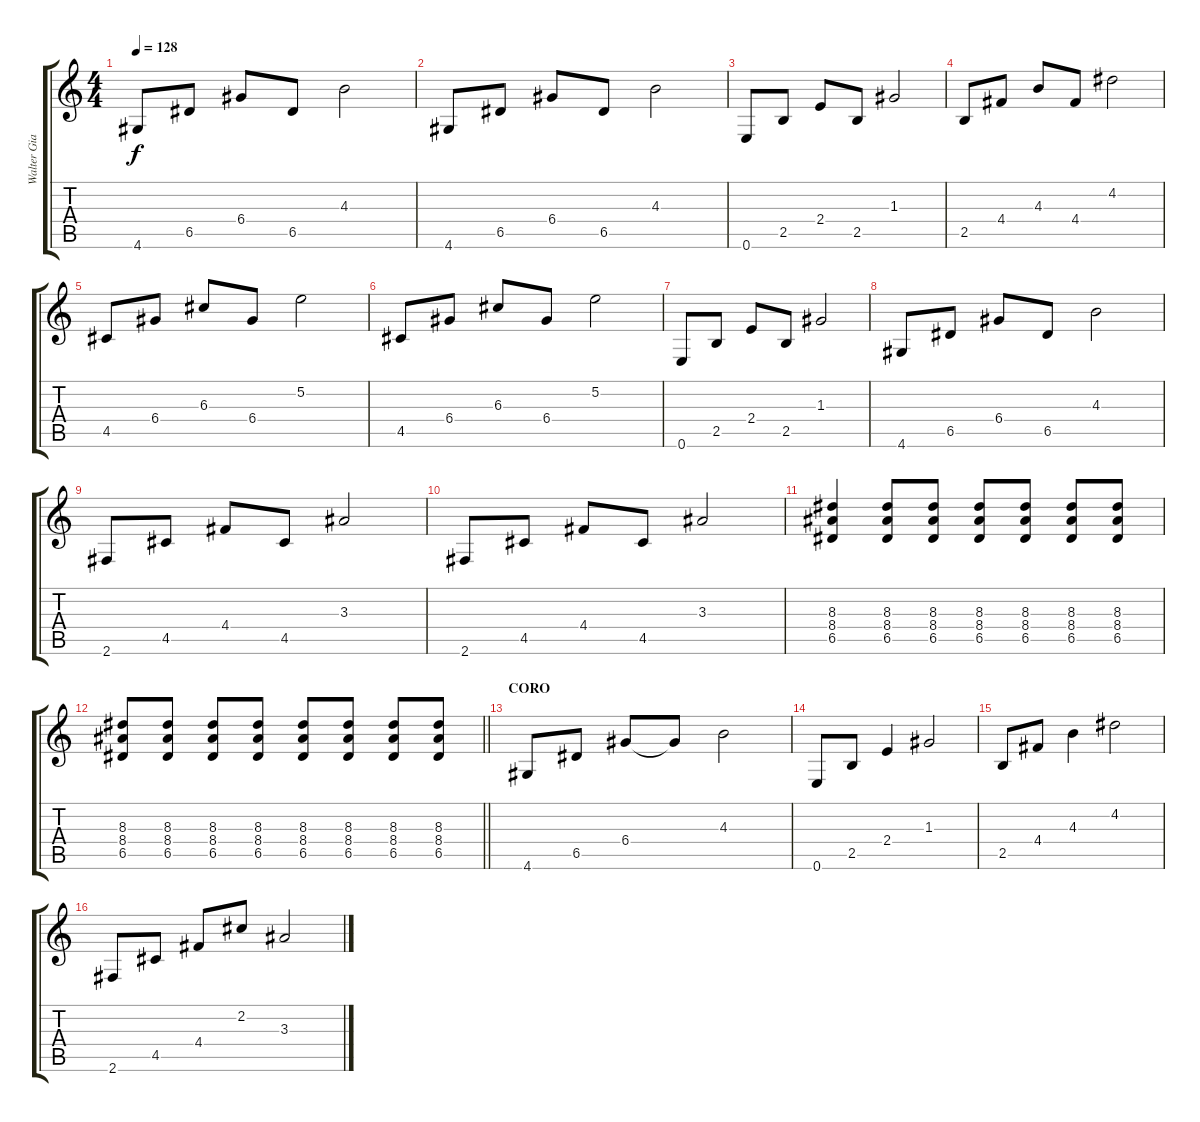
\track ("Walter Giardino (ritmica)" "Walter Gia") {instrument overdrivenguitar}
\staff {score tabs}
\tuning (E4 B3 G3 D3 A2 E2) {hide}
\ts (4 4)
\tempo 128
\clef g2
\ks c
4.6.8{dy f} 6.5.8 6.4.8 6.5.8 4.3.2 |
4.6.8 6.5.8 6.4.8 6.5.8 4.3.2 |
0.6.8 2.5.8 2.4.8 2.5.8 1.3.2 |
2.5.8 4.4.8 4.3.8 4.4.8 4.2.2 |
4.5.8 6.4.8 6.3.8 6.4.8 5.2.2 |
4.5.8 6.4.8 6.3.8 6.4.8 5.2.2 |
0.6.8 2.5.8 2.4.8 2.5.8 1.3.2 |
4.6.8 6.5.8 6.4.8 6.5.8 4.3.2 |
2.6.8 4.5.8 4.4.8 4.5.8 3.3.2 |
2.6.8 4.5.8 4.4.8 4.5.8 3.3.2 |
(8.3 8.4 6.5).4 (8.3 8.4 6.5).8 (8.3 8.4 6.5).8 (8.3 8.4 6.5).8 (8.3 8.4 6.5).8 (8.3 8.4 6.5).8 (8.3 8.4 6.5).8 |
\barLineRight lightlight
(8.3 8.4 6.5).8 (8.3 8.4 6.5).8 (8.3 8.4 6.5).8 (8.3 8.4 6.5).8 (8.3 8.4 6.5).8 (8.3 8.4 6.5).8 (8.3 8.4 6.5).8 (8.3 8.4 6.5).8 |
\section ("" "CORO")
4.6.8{volume 16} 6.5.8 6.4.8 6.4{t}.8 4.3.2 |
0.6.8 2.5.8 2.4.4 1.3.2 |
2.5.8 4.4.8 4.3.4 4.2.2 |
2.6.8 4.5.8 4.4.8 2.2.8 3.3.2
